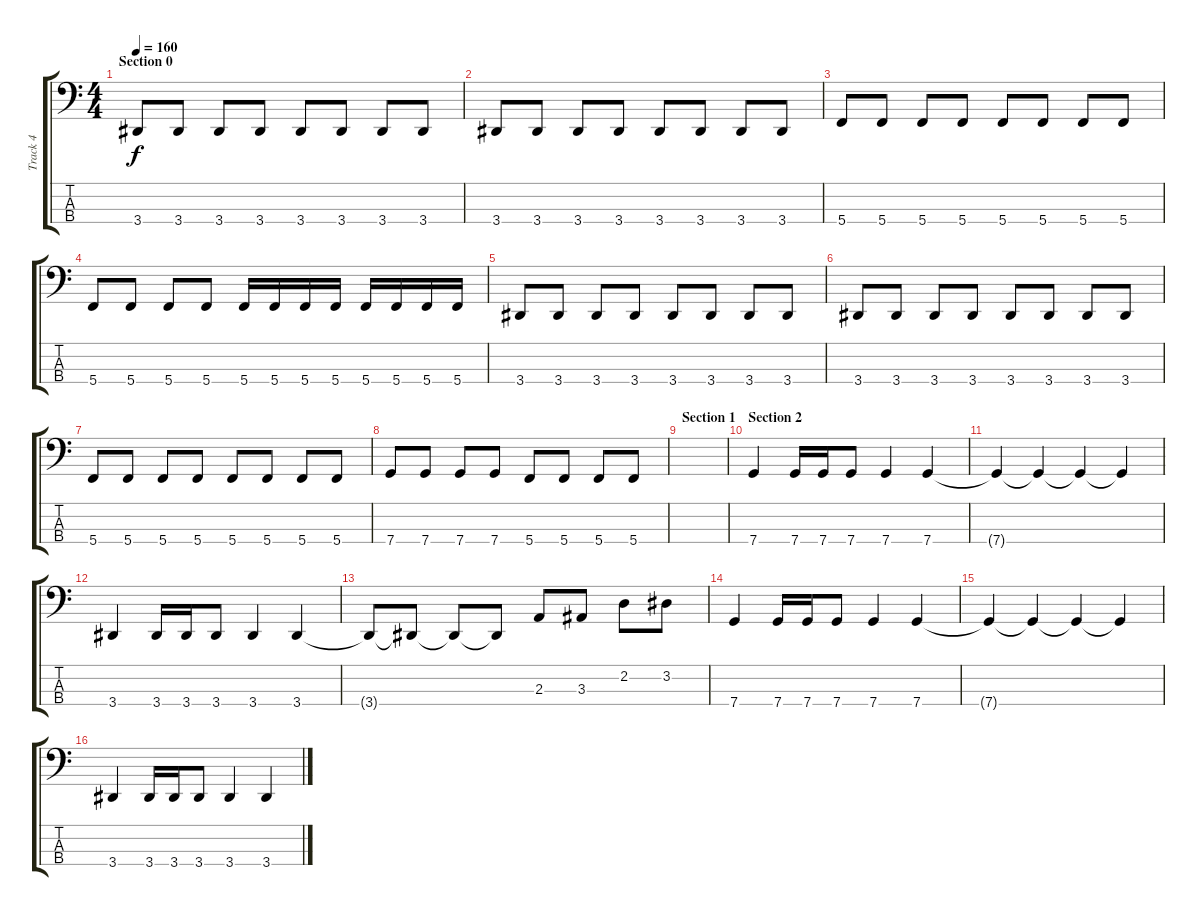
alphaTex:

\track ("Track 4" "Track 4") {instrument electricbassfinger}
\staff {score tabs}
\tuning (F2 C2 G1 C1) {hide}
\ts (4 4)
\section ("" "Section 0")
\tempo 160
\clef f4
\ks c
3.4.8{dy f} 3.4.8 3.4.8 3.4.8 3.4.8 3.4.8 3.4.8 3.4.8 |
3.4.8 3.4.8 3.4.8 3.4.8 3.4.8 3.4.8 3.4.8 3.4.8 |
5.4.8 5.4.8 5.4.8 5.4.8 5.4.8 5.4.8 5.4.8 5.4.8 |
5.4.8 5.4.8 5.4.8 5.4.8 5.4.16 5.4.16 5.4.16 5.4.16 5.4.16 5.4.16 5.4.16 5.4.16 |
3.4.8 3.4.8 3.4.8 3.4.8 3.4.8 3.4.8 3.4.8 3.4.8 |
3.4.8 3.4.8 3.4.8 3.4.8 3.4.8 3.4.8 3.4.8 3.4.8 |
5.4.8 5.4.8 5.4.8 5.4.8 5.4.8 5.4.8 5.4.8 5.4.8 |
7.4.8 7.4.8 7.4.8 7.4.8 5.4.8 5.4.8 5.4.8 5.4.8 |
\section ("" "Section 1")
|
\section ("" "Section 2")
7.4.4 7.4.16 7.4.16 7.4.8 7.4.4 7.4.4 |
7.4{t}.4 7.4{t}.4 7.4{t}.4 7.4{t}.4 |
3.4.4 3.4.16 3.4.16 3.4.8 3.4.4 3.4.4 |
3.4{t}.8 3.4{t}.8 3.4{t}.8 3.4{t}.8 2.3.8 3.3.8 2.2.8 3.2.8 |
7.4.4 7.4.16 7.4.16 7.4.8 7.4.4 7.4.4 |
7.4{t}.4 7.4{t}.4 7.4{t}.4 7.4{t}.4 |
3.4.4 3.4.16 3.4.16 3.4.8 3.4.4 3.4.4
